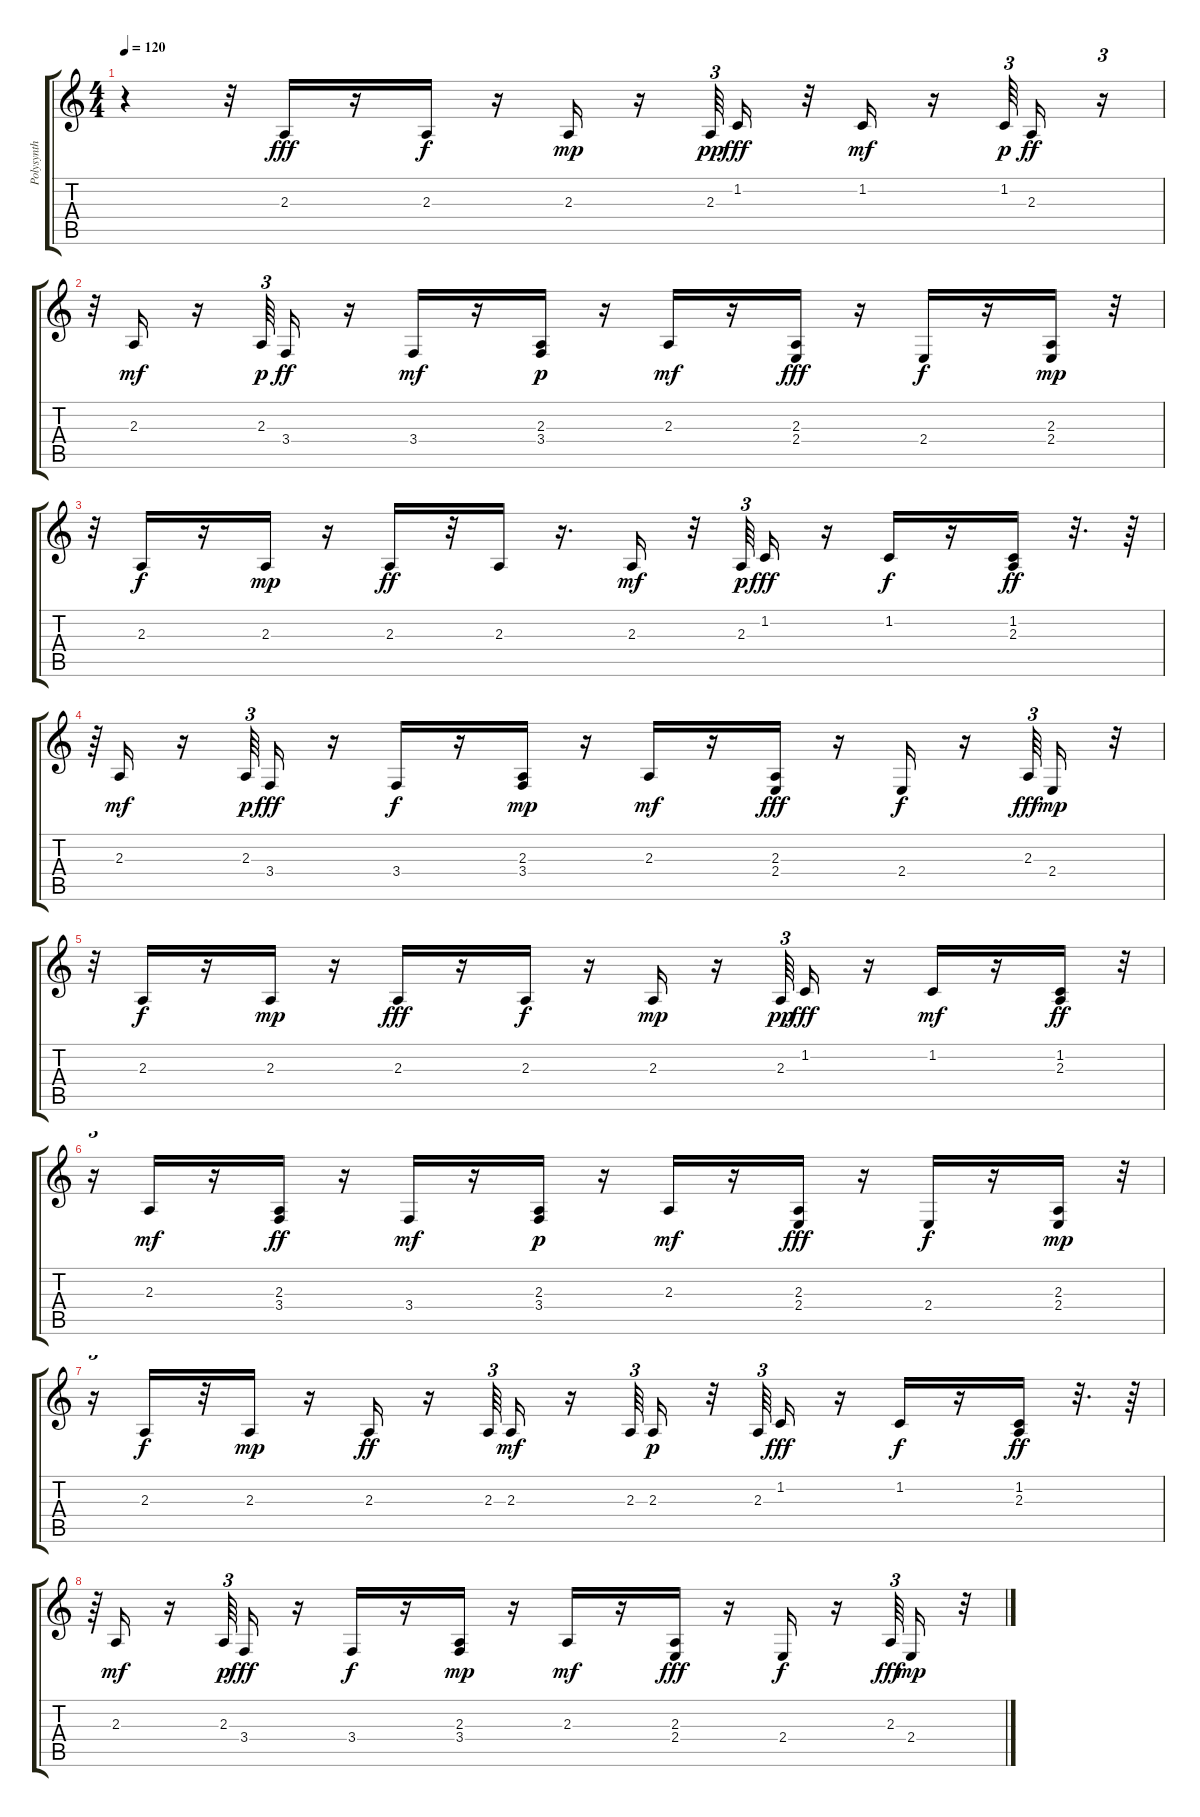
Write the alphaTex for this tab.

\track ("Polysynth" "Polysynth") {instrument pad3polysynth}
\staff {score tabs}
\tuning (E4 B3 G3 D3 A2 E2) {hide}
\ts (4 4)
\tempo 120
\clef g2
\ks c
r.4{dy mp} r.32 2.3.16{dy fff} r.16 2.3.16{dy f} r.16 2.3.16{dy mp} r.16 2.3.64{tu (3 2) dy pp} 1.2.16{dy fff} r.32 1.2.16{dy mf} r.16 1.2.64{tu (3 2) dy p} 2.3.16{dy ff} r.16{tu (3 2)} |
r.32{tu (3 2)} 2.3.16{dy mf} r.16 2.3.64{tu (3 2) dy p} 3.4.16{dy ff} r.16 3.4.16{dy mf} r.16 (2.3 3.4).16{dy p} r.16 2.3.16{dy mf} r.16 (2.3 2.4).16{dy fff} r.16 2.4.16{dy f} r.16 (2.3 2.4).16{dy mp} r.32 |
r.32 2.3.16{dy f} r.16 2.3.16{dy mp} r.16 2.3.16{dy ff} r.32 2.3.16 r.16{d} 2.3.16{dy mf} r.32 2.3.64{tu (3 2) dy p} 1.2.16{dy fff} r.16 1.2.16{dy f} r.16 (1.2 2.3).16{dy ff} r.32{d} r.64 |
r.64{tu (3 2)} 2.3.16{dy mf} r.16 2.3.64{tu (3 2) dy p} 3.4.16{dy fff} r.16 3.4.16{dy f} r.16 (2.3 3.4).16{dy mp} r.16 2.3.16{dy mf} r.16 (2.3 2.4).16{dy fff} r.16 2.4.16{dy f} r.16 2.3.64{tu (3 2) dy fff} 2.4.16{dy mp} r.32 |
r.32 2.3.16{dy f} r.16 2.3.16{dy mp} r.16 2.3.16{dy fff} r.16 2.3.16{dy f} r.16 2.3.16{dy mp} r.16 2.3.64{tu (3 2) dy pp} 1.2.16{dy fff} r.16 1.2.16{dy mf} r.16 (1.2 2.3).16{dy ff} r.32{tu (3 2)} |
r.16{tu (3 2)} 2.3.16{dy mf} r.16 (2.3 3.4).16{dy ff} r.16 3.4.16{dy mf} r.16 (2.3 3.4).16{dy p} r.16 2.3.16{dy mf} r.16 (2.3 2.4).16{dy fff} r.16 2.4.16{dy f} r.16 (2.3 2.4).16{dy mp} r.32{tu (3 2)} |
r.16{tu (3 2)} 2.3.16{dy f} r.32 2.3.16{dy mp} r.16 2.3.16{dy ff} r.16 2.3.64{tu (3 2)} 2.3.16{dy mf} r.16 2.3.64{tu (3 2)} 2.3.16{dy p} r.32 2.3.64{tu (3 2)} 1.2.16{dy fff} r.16 1.2.16{dy f} r.16 (1.2 2.3).16{dy ff} r.32{d} r.64 |
r.64{tu (3 2)} 2.3.16{dy mf} r.16 2.3.64{tu (3 2) dy p} 3.4.16{dy fff} r.16 3.4.16{dy f} r.16 (2.3 3.4).16{dy mp} r.16 2.3.16{dy mf} r.16 (2.3 2.4).16{dy fff} r.16 2.4.16{dy f} r.16 2.3.64{tu (3 2) dy fff} 2.4.16{dy mp} r.32
